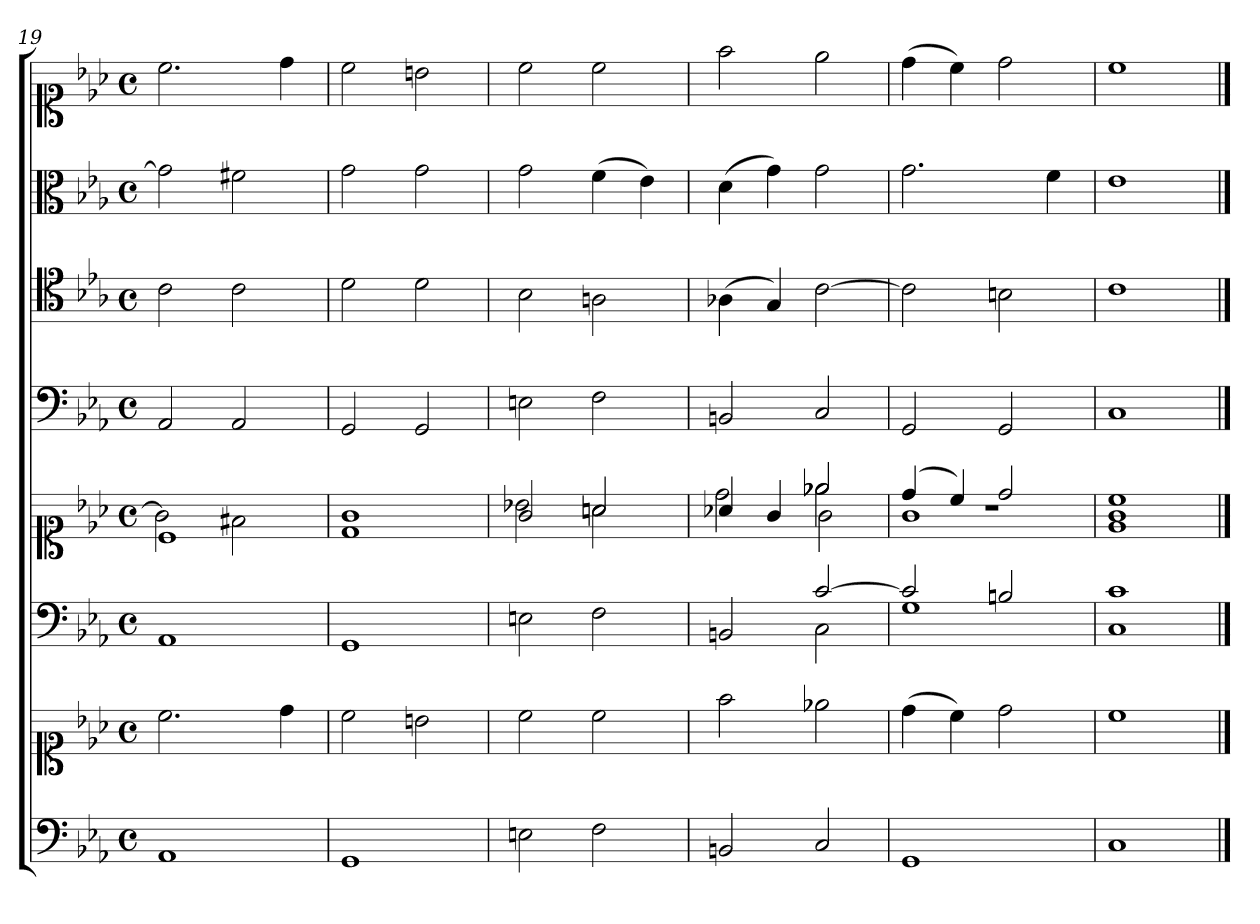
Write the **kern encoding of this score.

**kern	**kern	**kern	**kern	**kern	**kern	**kern	**kern
*part6	*part6	*part5	*part5	*part4	*part3	*part2	*part1
*staff8	*staff7	*staff6	*staff5	*staff4	*staff3	*staff2	*staff1
*clefF4	*clefC1	*clefF4	*clefC1	*clefF4	*clefC4	*clefC3	*clefC1
*k[b-e-a-]	*k[b-e-a-]	*k[b-e-a-]	*k[b-e-a-]	*k[b-e-a-]	*k[b-e-a-]	*k[b-e-a-]	*k[b-e-a-]
*E-:	*E-:	*E-:	*E-:	*E-:	*E-:	*E-:	*E-:
*M4/4	*M4/4	*M4/4	*M4/4	*M4/4	*M4/4	*M4/4	*M4/4
*met(c)	*met(c)	*met(c)	*met(c)	*met(c)	*met(c)	*met(c)	*met(c)
=19	=19	=19	=19	=19	=19	=19	=19
*	*	*	*^	*	*	*	*
1AA-	2.cc	1AA-	1c	2g]	2AA-	2c	2g]	2.cc
.	.	.	.	2f#X	2AA-	2c	2f#X	.
.	4dd	.	.	.	.	.	.	4dd
=20	=20	=20	=20	=20	=20	=20	=20	=20
1GG	2cc	1GG	1d	1g	2GG	2d	2g	2cc
.	2bn	.	.	.	2GG	2d	2g	2bn
=21	=21	=21	=21	=21	=21	=21	=21	=21
2En	2cc	2En	2g	2b-X	2En	2B-	2g	2cc
2F	2cc	2F	2an	2an	2F	2An	(4f	2cc
.	.	.	.	.	.	.	4e-)	.
=22	=22	=22	=22	=22	=22	=22	=22	=22
*	*	*^	*	*^	*	*	*	*
2BBn	2ff	4ryy	2BBn	4a-X	2dd	2ryy	2BBn	(4A-X	(4d	2ff
.	.	4ryy	.	4g	.	.	.	4G)	4g)	.
2C	2ee-X	[2c	2C	2ee-X	2ee-X	2g\	2C	[2c	2g	2ee-
=23	=23	=23	=23	=23	=23	=23	=23	=23	=23	=23
1GG	(4dd	2c]	1G	(4dd	1g	1r	2GG	2c]	2.g	(4dd
.	4cc)	.	.	4cc)	.	.	.	.	.	4cc)
.	2dd	2Bn	.	2dd	.	.	2GG	2Bn	.	2dd
.	.	.	.	.	.	.	.	.	4f	.
=24	=24	=24	=24	=24	=24	=24	=24	=24	=24	=24
1C	1cc	1c	1C	1cc	1g	1e-\	1C	1c	1e-	1cc
*	*	*v	*v	*	*	*	*	*	*	*
*	*	*	*v	*v	*v	*	*	*	*
==	==	==	==	==	==	==	==
*-	*-	*-	*-	*-	*-	*-	*-
